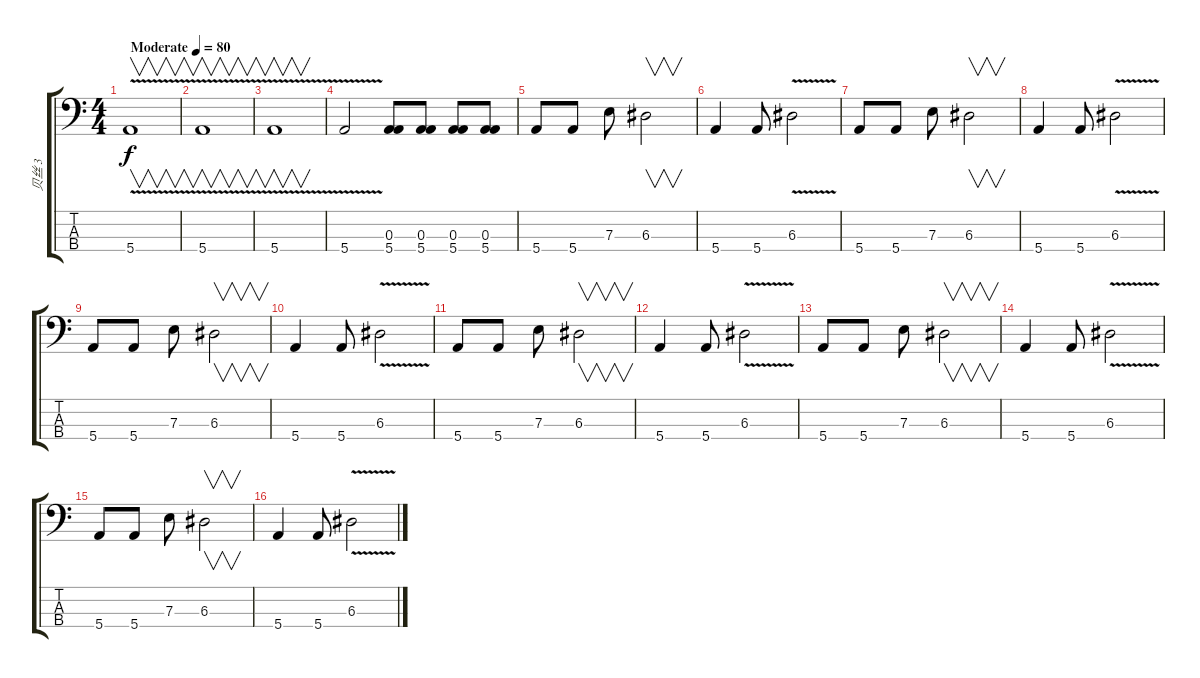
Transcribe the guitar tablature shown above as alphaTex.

\track ("贝丝 3" "贝丝 3") {instrument electricbassfinger}
\staff {score tabs}
\tuning (G2 D2 A1 E1) {hide}
\ts (4 4)
\tempo (80 "Moderate")
\clef f4
\ks c
5.4{v}.1{v dy f instrument electricbassfinger} |
5.4{v}.1{v} |
5.4{v}.1{v} |
5.4{v}.2{txt ""} (0.3 5.4).8 (0.3 5.4).8 (0.3 5.4).8 (0.3 5.4).8 |
5.4.8 5.4.8 7.3.8 6.3.2{v} |
5.4.4 5.4.8 6.3{v}.2 |
5.4.8 5.4.8 7.3.8 6.3.2{v} |
5.4.4 5.4.8 6.3{v}.2 |
5.4.8 5.4.8 7.3.8 6.3.2{v} |
5.4.4 5.4.8 6.3{v}.2 |
5.4.8 5.4.8 7.3.8 6.3.2{v} |
5.4.4 5.4.8 6.3{v}.2 |
5.4.8 5.4.8 7.3.8 6.3.2{v} |
5.4.4 5.4.8 6.3{v}.2 |
5.4.8 5.4.8 7.3.8 6.3.2{v} |
5.4.4 5.4.8{txt ""} 6.3{v}.2
